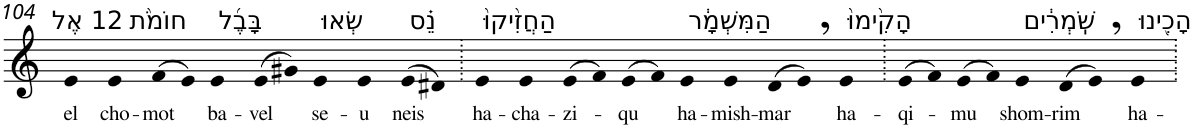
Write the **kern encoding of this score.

**kern	**text
*part1	*part1
*staff1	*staff1
*I"Piano	*
*I'Pno	*
!!LO:PB:g=z
*clefG2	*
*k[]	*
=104	=104
!LO:TX:a:t=12 אֶל	!
!	!LO:LY:b
4e	el
!LO:TX:a:t=חוֹמֹ֨ת	!
!	!LO:LY:b
4e	cho-
!	!LO:LY:b
(>8f	-mot
8e)	.
!LO:TX:a:t=בָּבֶ֜ל	!
!	!LO:LY:b
4e	ba-
!	!LO:LY:b
(>8e	-vel
8g#X)	.
!LO:TX:a:t=שְׂאוּ	!
!	!LO:LY:b
4e	se-
!	!LO:LY:b
4e	-u
!LO:TX:a:t=נֵ֗ס	!
!	!LO:LY:b
(>8e	neis
8d#X)	.
=105.	=105.
!LO:TX:a:t=הַחֲזִ֙יקוּ֙	!
!	!LO:LY:b
4e	ha-
!	!LO:LY:b
4e	-cha-
!	!LO:LY:b
(>8e	-zi-
8f)	.
!	!LO:LY:b
(>8e	-qu
8f)	.
!LO:TX:a:t=הַמִּשְׁמָ֔ר	!
!	!LO:LY:b
4e	ha-
!	!LO:LY:b
4e	-mish-
!	!LO:LY:b
(>8d	-mar
8e,)	.
!LO:TX:a:t=הָקִ֙ימוּ֙	!
!	!LO:LY:b
4e	ha-
=106.	=106.
!	!LO:LY:b
(>8e	-qi-
8f)	.
!	!LO:LY:b
(>8e	-mu
8f)	.
!LO:TX:a:t=שֹֽׁמְרִ֔ים	!
!	!LO:LY:b
4e	shom-
!	!LO:LY:b
(>8d	-rim
8e,)	.
!LO:TX:a:t=הָכִ֖ינוּ	!
!	!LO:LY:b
4e	ha-
=.	=.
*-	*-
